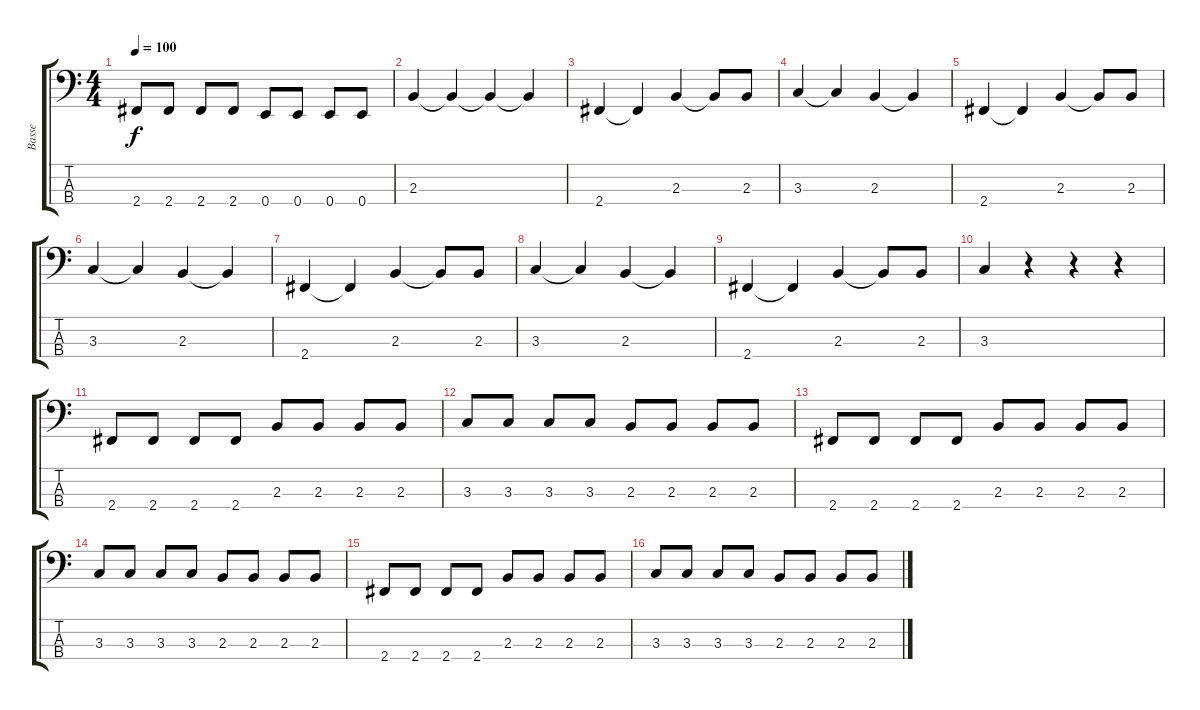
\track ("Basse" "Basse") {instrument electricbasspick}
\staff {score tabs}
\tuning (G2 D2 A1 E1) {hide}
\ts (4 4)
\tempo 100
\clef f4
\ks c
2.4.8{dy f} 2.4.8 2.4.8 2.4.8 0.4.8 0.4.8 0.4.8 0.4.8 |
2.3.4 2.3{t}.4 2.3{t}.4 2.3{t}.4 |
2.4.4 2.4{t}.4 2.3.4 2.3{t}.8 2.3.8 |
3.3.4 3.3{t}.4 2.3.4 2.3{t}.4 |
2.4.4 2.4{t}.4 2.3.4 2.3{t}.8 2.3.8 |
3.3.4 3.3{t}.4 2.3.4 2.3{t}.4 |
2.4.4 2.4{t}.4 2.3.4 2.3{t}.8 2.3.8 |
3.3.4 3.3{t}.4 2.3.4 2.3{t}.4 |
2.4.4 2.4{t}.4 2.3.4 2.3{t}.8 2.3.8 |
3.3.4 r.4 r.4 r.4 |
2.4.8 2.4.8 2.4.8 2.4.8 2.3.8 2.3.8 2.3.8 2.3.8 |
3.3.8 3.3.8 3.3.8 3.3.8 2.3.8 2.3.8 2.3.8 2.3.8 |
2.4.8 2.4.8 2.4.8 2.4.8 2.3.8 2.3.8 2.3.8 2.3.8 |
3.3.8 3.3.8 3.3.8 3.3.8 2.3.8 2.3.8 2.3.8 2.3.8 |
2.4.8 2.4.8 2.4.8 2.4.8 2.3.8 2.3.8 2.3.8 2.3.8 |
3.3.8 3.3.8 3.3.8 3.3.8 2.3.8 2.3.8 2.3.8 2.3.8
